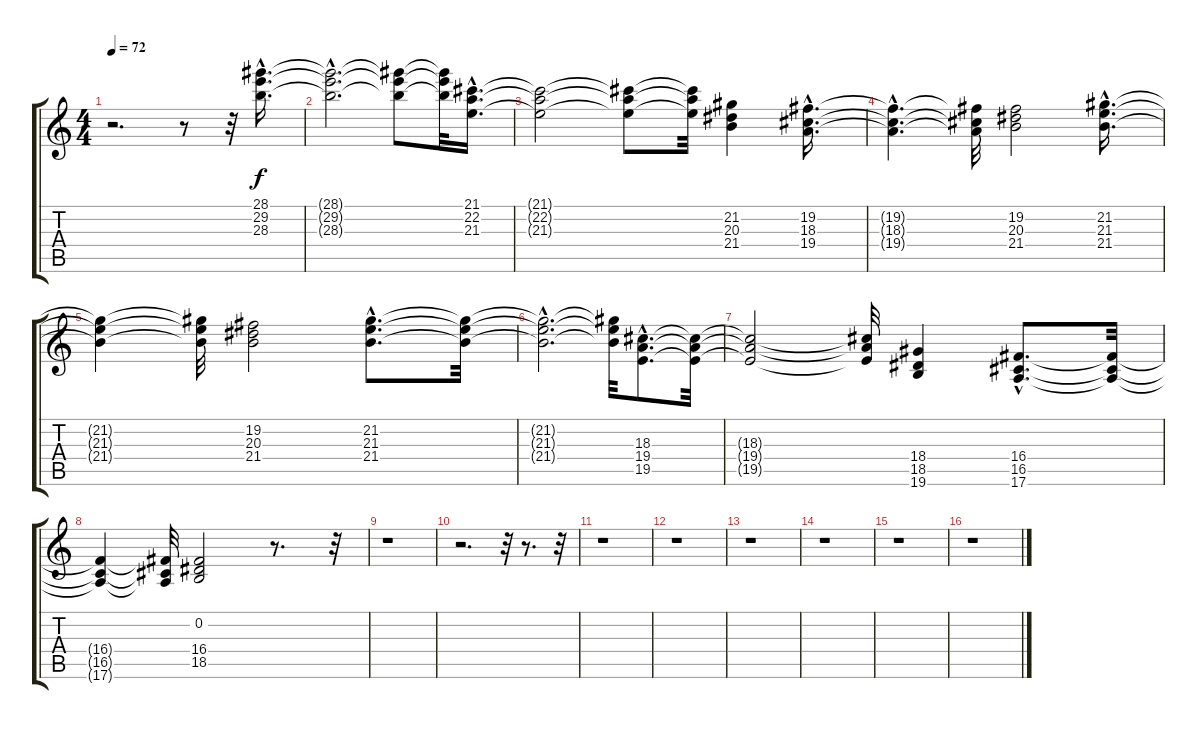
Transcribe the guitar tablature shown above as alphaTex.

\track "" {instrument fx6goblins}
\staff {score tabs}
\tuning (E4 B3 G3 D3 A2 E2) {hide}
\ts (4 4)
\tempo 72
\clef g2
\ks c
r.2{d dy f} r.8 r.32 (28.1{hac} 29.2{hac} 28.3{hac}).16{d} |
(28.1{hac t} 29.2{hac t} 28.3{hac t}).2{d} (28.1{t} 29.2{t} 28.3{t}).8 (28.1{t} 29.2{t} 28.3{t}).32 (21.1{hac} 22.2{hac} 21.3{hac}).16{d} |
(21.1{t} 22.2{t} 21.3{t}).2 (21.1{t} 22.2{t} 21.3{t}).8 (21.1{t} 22.2{t} 21.3{t}).32 (21.2 20.3 21.4).4 (19.2{hac} 18.3{hac} 19.4{hac}).16{d} |
(19.2{hac t} 18.3{hac t} 19.4{hac t}).4{d} (19.2{t} 18.3{t} 19.4{t}).32 (19.2 20.3 21.4).2 (21.2{hac} 21.3{hac} 21.4{hac}).16{d} |
(21.2{t} 21.3{t} 21.4{t}).4 (21.2{t} 21.3{t} 21.4{t}).32 (19.2 20.3 21.4).2 (21.2{hac} 21.3{hac} 21.4{hac}).8{d} (21.2{t} 21.3{t} 21.4{t}).32 |
(21.2{hac t} 21.3{hac t} 21.4{hac t}).2{d} (21.2{t} 21.3{t} 21.4{t}).32 (18.3{hac} 19.4{hac} 19.5{hac}).8{d} (18.3{t} 19.4{t} 19.5{t}).32 |
(18.3{t} 19.4{t} 19.5{t}).2 (18.3{t} 19.4{t} 19.5{t}).32 (18.4 18.5 19.6).4 (16.4{hac} 16.5{hac} 17.6{hac}).8{d} (16.4{t} 16.5{t} 17.6{t}).32 |
(16.4{t} 16.5{t} 17.6{t}).4 (16.4{t} 16.5{t} 17.6{t}).32 (0.2 16.4 18.5).2 r.8{d volume 9} r.32 |
r.1 |
r.2{d} r.32 r.8{d} r.32 |
r.1 |
r.1 |
r.1 |
r.1 |
r.1 |
r.1
